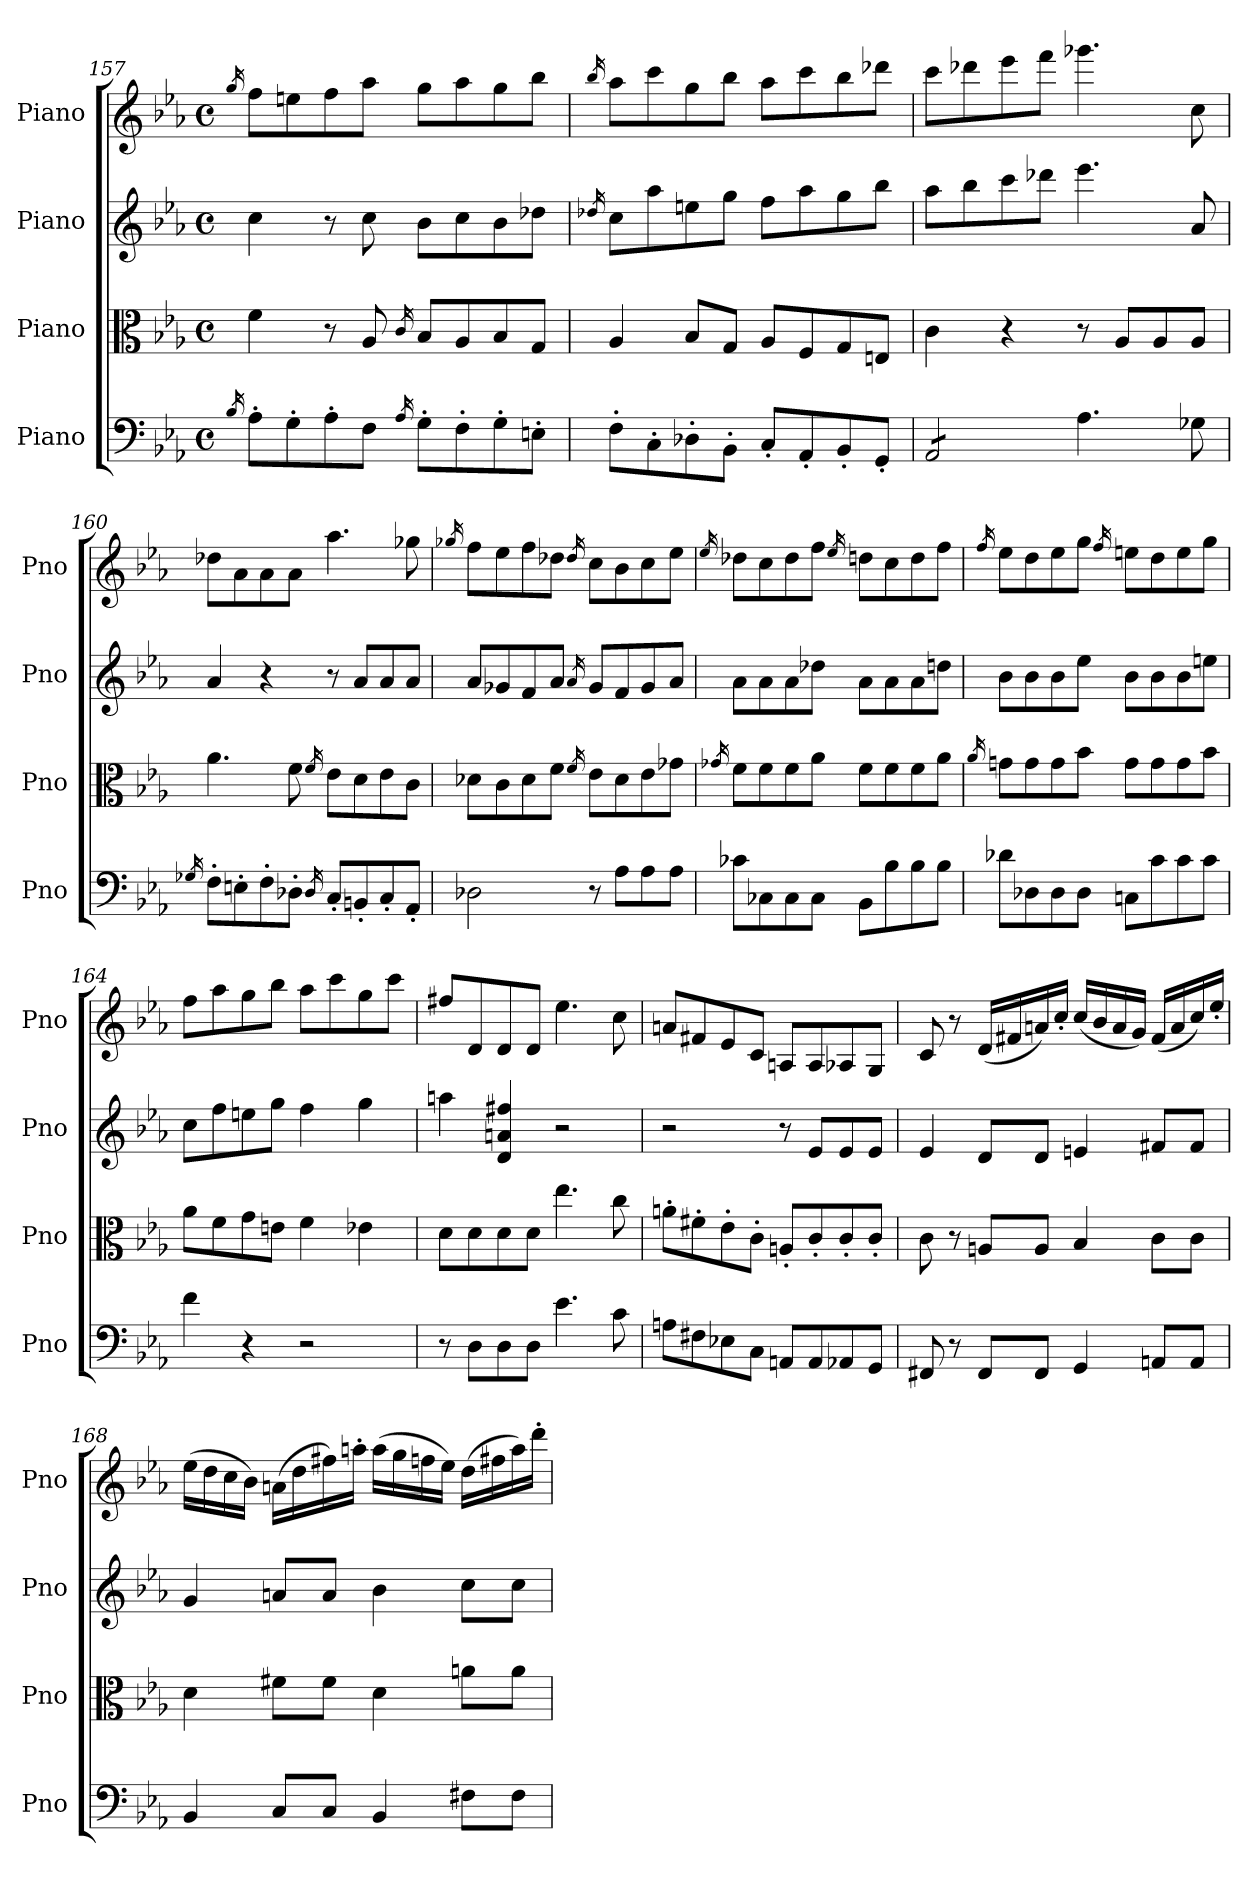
**kern	**kern	**kern	**kern
*part4	*part3	*part2	*part1
*staff4	*staff3	*staff2	*staff1
*I"Piano	*I"Piano	*I"Piano	*I"Piano
*I'Pno	*I'Pno	*I'Pno	*I'Pno
!!LO:PB:g=z
*clefF4	*clefC3	*clefG2	*clefG2
*k[b-e-a-]	*k[b-e-a-]	*k[b-e-a-]	*k[b-e-a-]
*M4/4	*M4/4	*M4/4	*M4/4
*met(c)	*met(c)	*met(c)	*met(c)
=157	=157	=157	=157
16qB-/	.	.	16qgg/
8A-'\L	4f\	4cc\	8ff\L
8G'\	.	.	8een\
8A-'\	8r	8r	8ff\
8F\J	8A-/	8cc\	8aa-\J
16qA-/	16qc/	.	.
8G'\L	8B-/L	8b-\L	8gg\L
8F'\	8A-/	8cc\	8aa-\
8G'\	8B-/	8b-\	8gg\
8En'\J	8G/J	8dd-X\J	8bb-\J
=158	=158	=158	=158
.	.	16qdd-X/	16qbb-/
8F'\L	4A-/	8cc\L	8aa-\L
8C'\	.	8aa-\	8ccc\
8D-X'\	8B-/L	8een\	8gg\
8BB-'\J	8G/J	8gg\J	8bb-\J
8C'/L	8A-/L	8ff\L	8aa-\L
8AA-'/	8F/	8aa-\	8ccc\
8BB-'/	8G/	8gg\	8bb-\
8GG'/J	8En/J	8bb-\J	8ddd-X\J
=159	=159	=159	=159
*tremolo	*	*	*
8AA-/L	4c\	8aa-\L	8ccc\L
8AA-/	.	8bb-\	8ddd-X\
8AA-/	4r	8ccc\	8eee-\
8AA-/J	.	8ddd-X\J	8fff\J
*Xtremolo	*	*	*
4.A-\	8r	4.eee-\	4.ggg-X\
.	8A-/L	.	.
.	8A-/	.	.
8G-X\	8A-/J	8a-/	8cc\
=160	=160	=160	=160
16qG-X/	.	.	.
8F'\L	4.a-\	4a-/	8dd-X\L
8En'\	.	.	8a-\
8F'\	.	4r	8a-\
8D-X'\J	8f\	.	8a-\J
16qD-/	16qf/	.	.
8C'/L	8e-\L	8r	4.aa-\
8BBn'/	8d\	8a-/L	.
8C'/	8e-\	8a-/	.
8AA-'/J	8c\J	8a-/J	8gg-X\
=161	=161	=161	=161
.	.	.	16qgg-X/
2D-X\	8d-X\L	8a-/L	8ff\L
.	8c\	8g-X/	8ee-\
.	8d-\	8f/	8ff\
.	8f\J	8a-/J	8dd-X\J
.	16qf/	16qa-/	16qdd-/
8r	8e-\L	8g-/L	8cc\L
8A-\L	8d-\	8f/	8b-\
8A-\	8e-\	8g-/	8cc\
8A-\J	8g-X\J	8a-/J	8ee-\J
=162	=162	=162	=162
.	16qg-X/	.	16qee-/
8c-X\L	8f\L	8a-\L	8dd-X\L
8C-X\	8f\	8a-\	8cc\
8C-\	8f\	8a-\	8dd-\
8C-\J	8a-\J	8dd-X\J	8ff\J
.	.	.	16qee-/
8BB-\L	8f\L	8a-\L	8ddn\L
8B-\	8f\	8a-\	8cc\
8B-\	8f\	8a-\	8dd\
8B-\J	8a-\J	8ddn\J	8ff\J
=163	=163	=163	=163
.	16qa-/	.	16qff/
8d-X\L	8gn\L	8b-\L	8ee-\L
8D-X\	8g\	8b-\	8dd\
8D-\	8g\	8b-\	8ee-\
8D-\J	8b-\J	8ee-\J	8gg\J
.	.	.	16qff/
8Cn\L	8g\L	8b-\L	8een\L
8c\	8g\	8b-\	8dd\
8c\	8g\	8b-\	8ee\
8c\J	8b-\J	8een\J	8gg\J
=164	=164	=164	=164
4f\	8a-\L	8cc\L	8ff\L
.	8f\	8ff\	8aa-\
4r	8g\	8een\	8gg\
.	8en\J	8gg\J	8bb-\J
2r	4f\	4ff\	8aa-\L
.	.	.	8ccc\
.	4e-X\	4gg\	8gg\
.	.	.	8ccc\J
!!LO:LB:g=z
=165	=165	=165	=165
8r	8d\L	4aan\	8ff#X/L
8D\L	8d\	.	8d/
8D\	8d\	4d/ 4an/ 4ff#X/	8d/
8D\J	8d\J	.	8d/J
4.e-\	4.ee-\	2r	4.ee-\
8c\	8cc\	.	8cc\
=166	=166	=166	=166
8An\L	8an'\L	2r	8an/L
8F#X\	8f#X'\	.	8f#X/
8E-X\	8e-'\	.	8e-/
8C\J	8c'\J	.	8c/J
8AAn/L	8An'/L	8r	8An/L
8AA/	8c'/	8e-/L	8A/
8AA-X/	8c'/	8e-/	8A-X/
8GG/J	8c'/J	8e-/J	8G/J
=167	=167	=167	=167
8FF#X/	8c\	4e-/	8c/
8r	8r	.	8r
8FF#/L	8An/L	8d/L	(16d/LL
.	.	.	16f#X/
8FF#/J	8A/J	8d/J	16an/)
.	.	.	16cc'/JJ
4GG/	4B-/	4en/	(16cc/LL
.	.	.	16b-/
.	.	.	16a/
.	.	.	16g/JJ)
8AAn/L	8c\L	8f#X/L	(16f#/LL
.	.	.	16a/
8AA/J	8c\J	8f#/J	16cc/)
.	.	.	16ee-'/JJ
=168	=168	=168	=168
4BB-/	4d\	4g/	(16ee-\LL
.	.	.	16dd\
.	.	.	16cc\
.	.	.	16b-\JJ)
8C/L	8f#X\L	8an/L	(16an\LL
.	.	.	16dd\
8C/J	8f#\J	8a/J	16ff#X\)
.	.	.	16aan'\JJ
4BB-/	4d\	4b-\	(16aa\LL
.	.	.	16gg\
.	.	.	16ffn\
.	.	.	16ee-\JJ)
8F#X\L	8an\L	8cc\L	(16dd\LL
.	.	.	16ff#X\
8F#\J	8a\J	8cc\J	16aa\)
.	.	.	16ddd'\JJ
=	=	=	=
*-	*-	*-	*-
